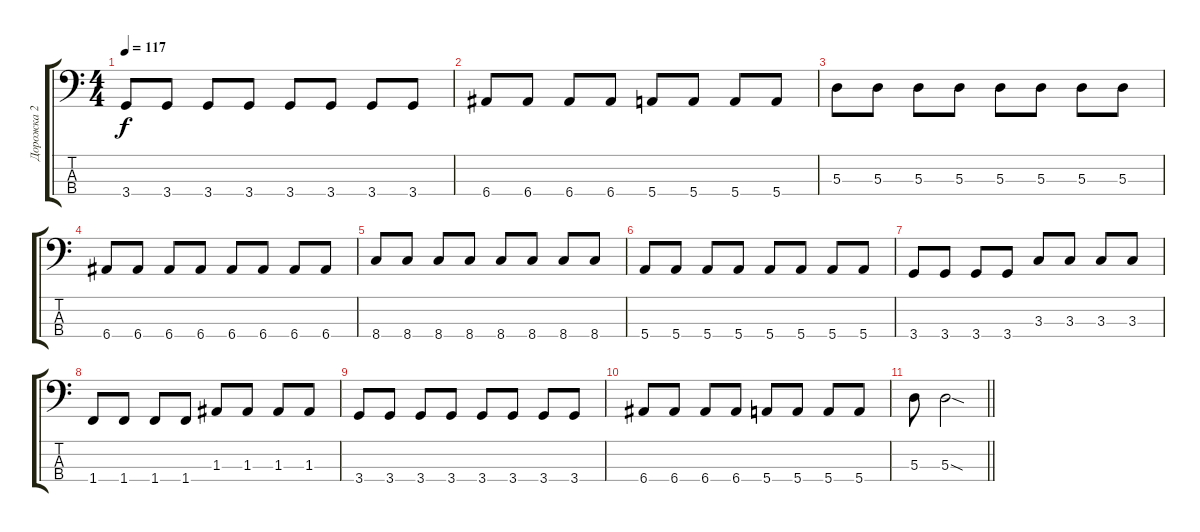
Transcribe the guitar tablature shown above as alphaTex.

\track ("Дорожка 2" "Дорожка 2") {instrument electricbassfinger}
\staff {score tabs}
\tuning (G2 D2 A1 E1) {hide}
\ts (4 4)
\tempo 117
\clef f4
\ks c
3.4.8{dy f} 3.4.8 3.4.8 3.4.8 3.4.8 3.4.8 3.4.8 3.4.8 |
6.4.8 6.4.8 6.4.8 6.4.8 5.4.8 5.4.8 5.4.8 5.4.8 |
5.3.8 5.3.8 5.3.8 5.3.8 5.3.8 5.3.8 5.3.8 5.3.8 |
6.4.8 6.4.8 6.4.8 6.4.8 6.4.8 6.4.8 6.4.8 6.4.8 |
8.4.8 8.4.8 8.4.8 8.4.8 8.4.8 8.4.8 8.4.8 8.4.8 |
5.4.8 5.4.8 5.4.8 5.4.8 5.4.8 5.4.8 5.4.8 5.4.8 |
3.4.8 3.4.8 3.4.8 3.4.8 3.3.8 3.3.8 3.3.8 3.3.8 |
1.4.8 1.4.8 1.4.8 1.4.8 1.3.8 1.3.8 1.3.8 1.3.8 |
3.4.8 3.4.8 3.4.8 3.4.8 3.4.8 3.4.8 3.4.8 3.4.8 |
6.4.8 6.4.8 6.4.8 6.4.8 5.4.8 5.4.8 5.4.8 5.4.8 |
\barLineRight lightlight
5.3.8 5.3{sod}.2
